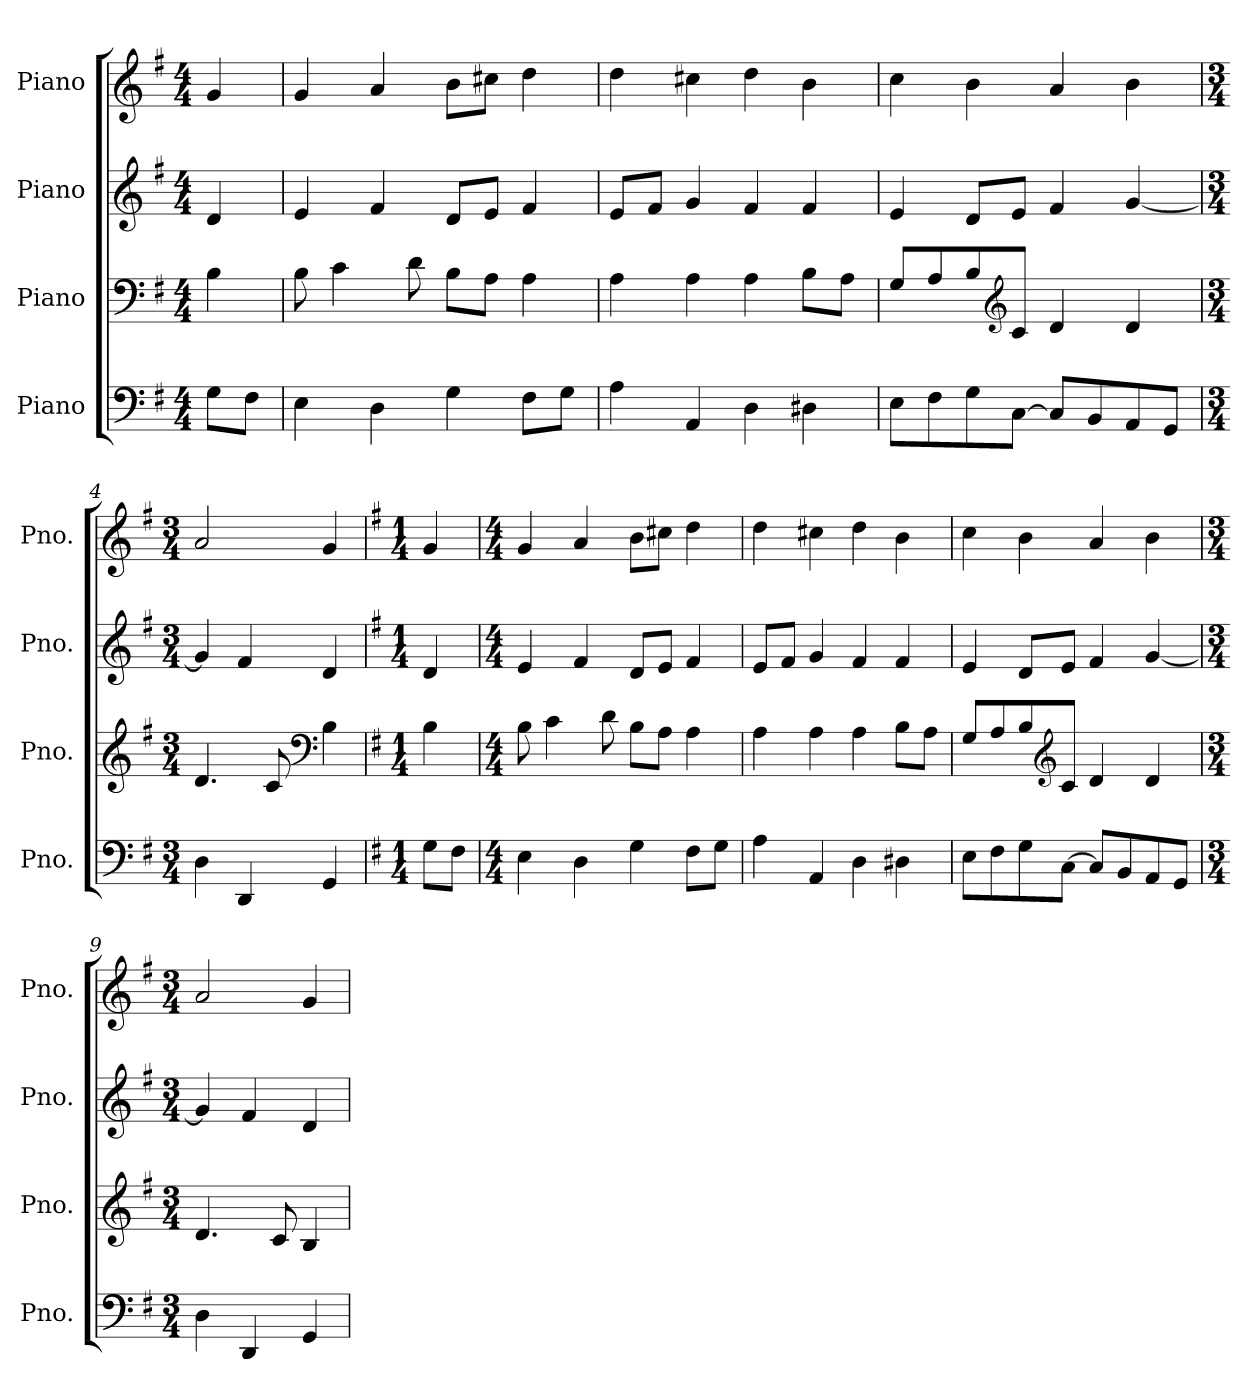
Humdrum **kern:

**kern	**kern	**kern	**kern
*part4	*part3	*part2	*part1
*staff4	*staff3	*staff2	*staff1
*I"Piano	*I"Piano	*I"Piano	*I"Piano
*I'Pno.	*I'Pno.	*I'Pno.	*I'Pno.
*clefF4	*clefF4	*clefG2	*clefG2
*k[f#]	*k[f#]	*k[f#]	*k[f#]
*M4/4	*M4/4	*M4/4	*M4/4
*MM120	*MM120	*MM120	*MM120
=	=	=	=
8G\L	4B\	4d/	4g/
8F#\J	.	.	.
=1	=1	=1	=1
4E\	8B\	4e/	4g/
.	4c\	.	.
4D\	.	4f#/	4a/
.	8d\	.	.
4G\	8B\L	8d/L	8b\L
.	8A\J	8e/J	8cc#X\J
8F#\L	4A\	4f#/	4dd\
8G\J	.	.	.
=2	=2	=2	=2
4A\	4A\	8e/L	4dd\
.	.	8f#/J	.
4AA/	4A\	4g/	4cc#X\
4D\	4A\	4f#/	4dd\
4D#X\	8B\L	4f#/	4b\
.	8A\J	.	.
=3	=3	=3	=3
8E\L	8G/L	4e/	4cc\
8F#\	8A/	.	.
8G\	8B/	8d/L	4b\
*	*clefG2	*	*
[8C\J	8c/J	8e/J	.
8C/L]	4d/	4f#/	4a/
8BB/	.	.	.
8AA/	4d/	[4g/	4b\
8GG/J	.	.	.
=4	=4	=4	=4
*M3/4	*M3/4	*M3/4	*M3/4
4D\	4.d/	4g/]	2a/
4DD/	.	4f#/	.
.	8c/	.	.
*	*clefF4	*	*
4GG/	4B\	4d/	4g/
!!LO:LB:g=z
=5	=5	=5	=5
*k[f#]	*k[f#]	*k[f#]	*k[f#]
*M1/4	*M1/4	*M1/4	*M1/4
8G\L	4B\	4d/	4g/
8F#\J	.	.	.
=6	=6	=6	=6
*M4/4	*M4/4	*M4/4	*M4/4
4E\	8B\	4e/	4g/
.	4c\	.	.
4D\	.	4f#/	4a/
.	8d\	.	.
4G\	8B\L	8d/L	8b\L
.	8A\J	8e/J	8cc#X\J
8F#\L	4A\	4f#/	4dd\
8G\J	.	.	.
=7	=7	=7	=7
4A\	4A\	8e/L	4dd\
.	.	8f#/J	.
4AA/	4A\	4g/	4cc#X\
4D\	4A\	4f#/	4dd\
4D#X\	8B\L	4f#/	4b\
.	8A\J	.	.
=8	=8	=8	=8
8E\L	8G/L	4e/	4cc\
8F#\	8A/	.	.
8G\	8B/	8d/L	4b\
*	*clefG2	*	*
[8C\J	8c/J	8e/J	.
8C/L]	4d/	4f#/	4a/
8BB/	.	.	.
8AA/	4d/	[4g/	4b\
8GG/J	.	.	.
=9	=9	=9	=9
*M3/4	*M3/4	*M3/4	*M3/4
4D\	4.d/	4g/]	2a/
4DD/	.	4f#/	.
.	8c/	.	.
4GG/	4B/	4d/	4g/
=	=	=	=
*-	*-	*-	*-
